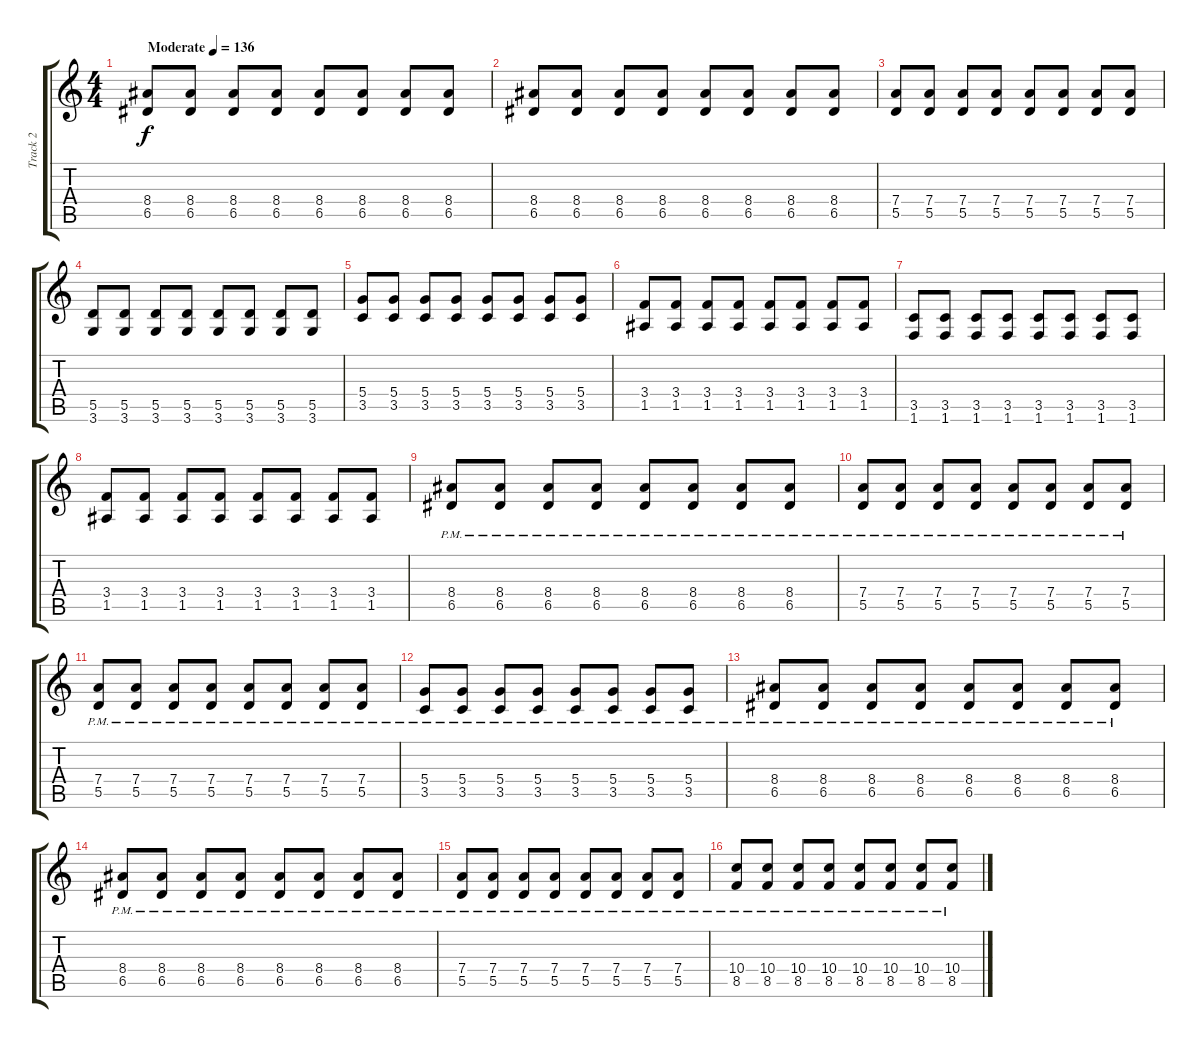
\track ("Track 2" "Track 2") {instrument overdrivenguitar}
\staff {score tabs}
\tuning (E4 B3 G3 D3 A2 E2) {hide}
\ts (4 4)
\tempo (136 "Moderate")
\clef g2
\ks c
(8.4 6.5).8{dy f instrument overdrivenguitar} (8.4 6.5).8 (8.4 6.5).8 (8.4 6.5).8 (8.4 6.5).8 (8.4 6.5).8 (8.4 6.5).8 (8.4 6.5).8 |
(8.4 6.5).8 (8.4 6.5).8 (8.4 6.5).8 (8.4 6.5).8 (8.4 6.5).8 (8.4 6.5).8 (8.4 6.5).8 (8.4 6.5).8 |
(7.4 5.5).8 (7.4 5.5).8 (7.4 5.5).8 (7.4 5.5).8 (7.4 5.5).8 (7.4 5.5).8 (7.4 5.5).8 (7.4 5.5).8 |
(5.5 3.6).8 (5.5 3.6).8 (5.5 3.6).8 (5.5 3.6).8 (5.5 3.6).8 (5.5 3.6).8 (5.5 3.6).8 (5.5 3.6).8 |
(5.4 3.5).8 (5.4 3.5).8 (5.4 3.5).8 (5.4 3.5).8 (5.4 3.5).8 (5.4 3.5).8 (5.4 3.5).8 (5.4 3.5).8 |
(3.4 1.5).8 (3.4 1.5).8 (3.4 1.5).8 (3.4 1.5).8 (3.4 1.5).8 (3.4 1.5).8 (3.4 1.5).8 (3.4 1.5).8 |
(3.5 1.6).8 (3.5 1.6).8 (3.5 1.6).8 (3.5 1.6).8 (3.5 1.6).8 (3.5 1.6).8 (3.5 1.6).8 (3.5 1.6).8 |
(3.4 1.5).8 (3.4 1.5).8 (3.4 1.5).8 (3.4 1.5).8 (3.4 1.5).8 (3.4 1.5).8 (3.4 1.5).8 (3.4 1.5).8 |
(8.4{pm} 6.5{pm}).8{volume 12 instrument electricguitarmuted} (8.4{pm} 6.5{pm}).8 (8.4{pm} 6.5{pm}).8 (8.4{pm} 6.5{pm}).8 (8.4{pm} 6.5{pm}).8 (8.4{pm} 6.5{pm}).8 (8.4{pm} 6.5{pm}).8 (8.4{pm} 6.5{pm}).8 |
(7.4{pm} 5.5{pm}).8 (7.4{pm} 5.5{pm}).8 (7.4{pm} 5.5{pm}).8 (7.4{pm} 5.5{pm}).8 (7.4{pm} 5.5{pm}).8 (7.4{pm} 5.5{pm}).8 (7.4{pm} 5.5{pm}).8 (7.4{pm} 5.5{pm}).8 |
(7.4{pm} 5.5{pm}).8 (7.4{pm} 5.5{pm}).8 (7.4{pm} 5.5{pm}).8 (7.4{pm} 5.5{pm}).8 (7.4{pm} 5.5{pm}).8 (7.4{pm} 5.5{pm}).8 (7.4{pm} 5.5{pm}).8 (7.4{pm} 5.5{pm}).8 |
(5.4{pm} 3.5{pm}).8 (5.4{pm} 3.5{pm}).8 (5.4{pm} 3.5{pm}).8 (5.4{pm} 3.5{pm}).8 (5.4{pm} 3.5{pm}).8 (5.4{pm} 3.5{pm}).8 (5.4{pm} 3.5{pm}).8 (5.4{pm} 3.5{pm}).8 |
(8.4{pm} 6.5{pm}).8 (8.4{pm} 6.5{pm}).8 (8.4{pm} 6.5{pm}).8 (8.4{pm} 6.5{pm}).8 (8.4{pm} 6.5{pm}).8 (8.4{pm} 6.5{pm}).8 (8.4{pm} 6.5{pm}).8 (8.4{pm} 6.5{pm}).8 |
(8.4{pm} 6.5{pm}).8 (8.4{pm} 6.5{pm}).8 (8.4{pm} 6.5{pm}).8 (8.4{pm} 6.5{pm}).8 (8.4{pm} 6.5{pm}).8 (8.4{pm} 6.5{pm}).8 (8.4{pm} 6.5{pm}).8 (8.4{pm} 6.5{pm}).8 |
(7.4{pm} 5.5{pm}).8 (7.4{pm} 5.5{pm}).8 (7.4{pm} 5.5{pm}).8 (7.4{pm} 5.5{pm}).8 (7.4{pm} 5.5{pm}).8 (7.4{pm} 5.5{pm}).8 (7.4{pm} 5.5{pm}).8 (7.4{pm} 5.5{pm}).8 |
(10.4 8.5{pm}).8 (10.4 8.5{pm}).8 (10.4 8.5{pm}).8 (10.4 8.5{pm}).8 (10.4 8.5{pm}).8 (10.4 8.5{pm}).8 (10.4 8.5{pm}).8 (10.4 8.5{pm}).8
